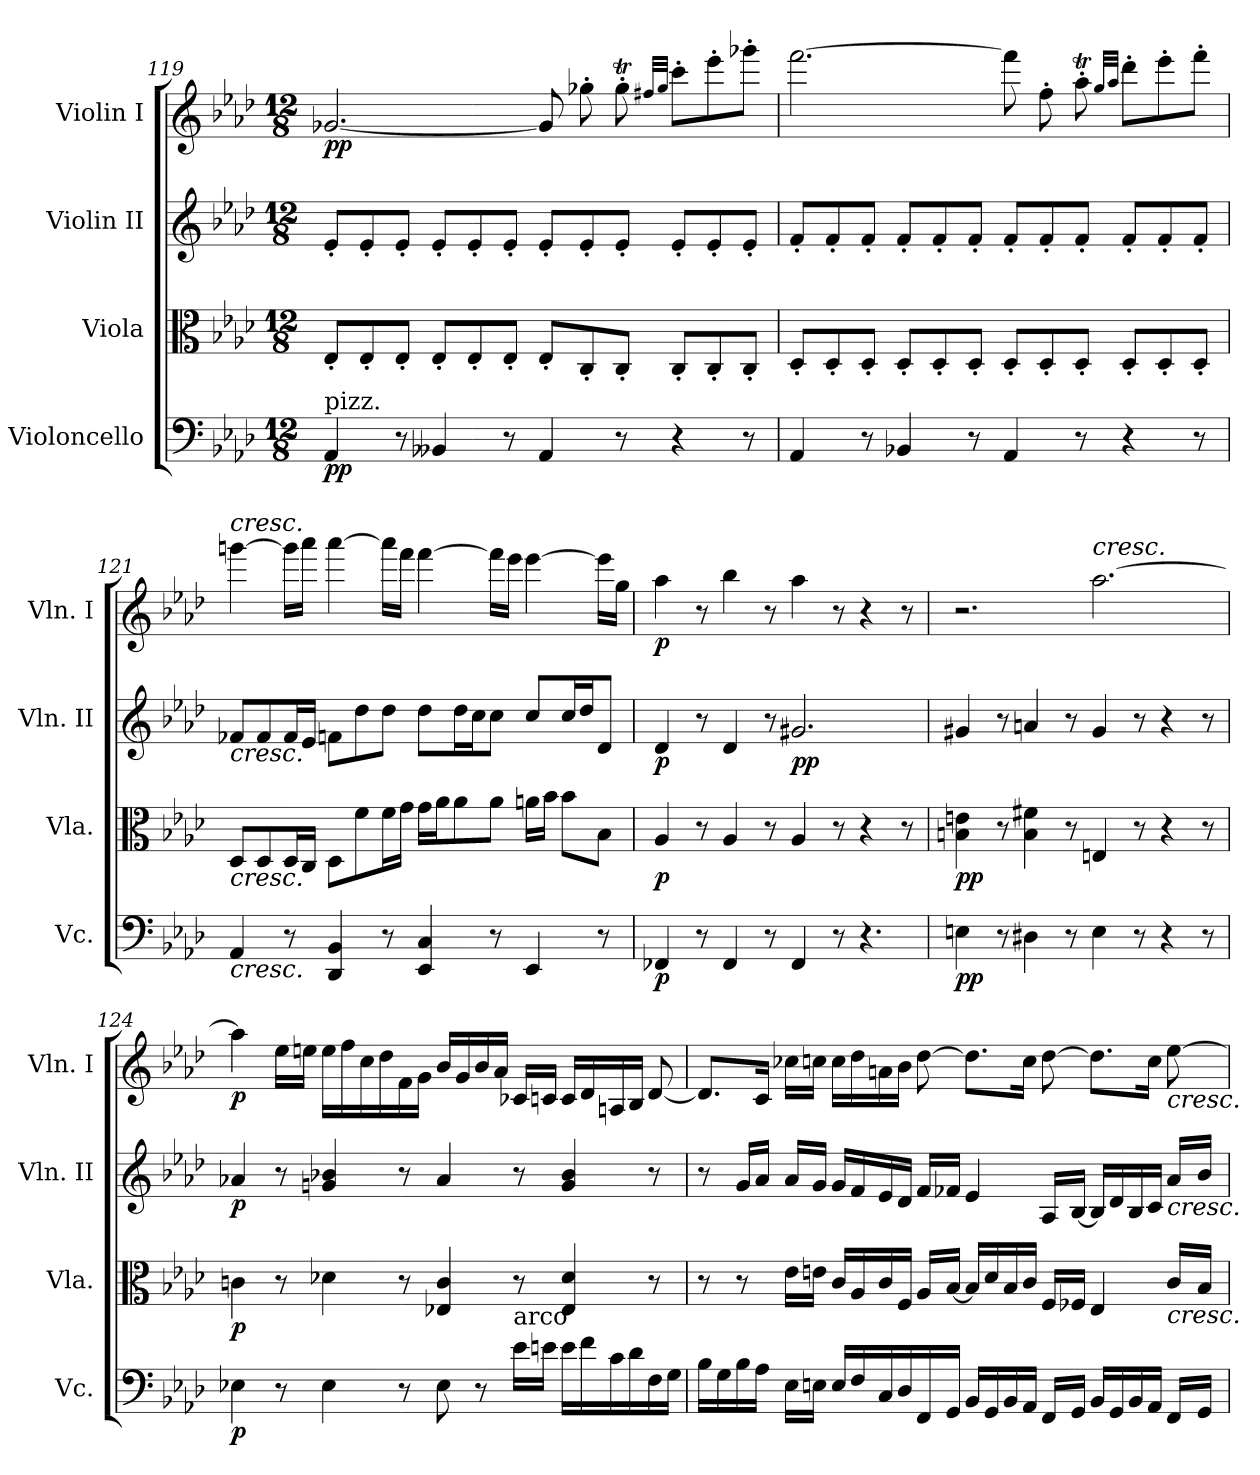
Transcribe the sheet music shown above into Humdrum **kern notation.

**kern	**dynam	**kern	**dynam	**kern	**dynam	**kern	**dynam
*part4	*part4	*part3	*part3	*part2	*part2	*part1	*part1
*staff4	*staff4	*staff3	*staff3	*staff2	*staff2	*staff1	*staff1
*I"Violoncello	*	*I"Viola	*	*I"Violin II	*	*I"Violin I	*
*I'Vc.	*	*I'Vla.	*	*I'Vln. II	*	*I'Vln. I	*
*clefF4	*	*clefC3	*	*clefG2	*	*clefG2	*
*k[b-e-a-d-]	*	*k[b-e-a-d-]	*	*k[b-e-a-d-]	*	*k[b-e-a-d-]	*
*A-:	*	*A-:	*	*A-:	*	*A-:	*
*M12/8	*	*M12/8	*	*M12/8	*	*M12/8	*
=119	=119	=119	=119	=119	=119	=119	=119
!LO:TX:a:t=pizz.	!	!	!	!	!	!	!
!	!LO:DY:b	!	!	!	!	!	!LO:DY:b
4AA-/	pp	8E-'/L	.	8e-'/L	.	[2.g-X/	pp
.	.	8E-'/	.	8e-'/	.	.	.
8r	.	8E-'/J	.	8e-'/J	.	.	.
4BB--X/	.	8E-'/L	.	8e-'/L	.	.	.
.	.	8E-'/	.	8e-'/	.	.	.
8r	.	8E-'/J	.	8e-'/J	.	.	.
4AA-/	.	8E-'/L	.	8e-'/L	.	8g-/]	.
.	.	8C'/	.	8e-'/	.	8gg-X'\	.
8r	.	8C'/J	.	8e-'/J	.	8gg-T'\	.
.	.	.	.	.	.	32qff#X/LLL	.
.	.	.	.	.	.	32qgg-/JJJ	.
4r	.	8C'/L	.	8e-'/L	.	8ccc'\L	.
.	.	8C'/	.	8e-'/	.	8eee-'\	.
8r	.	8C'/J	.	8e-'/J	.	8ggg-X'\J	.
=120	=120	=120	=120	=120	=120	=120	=120
4AA-/	.	8D-'/L	.	8f'/L	.	[2.fff\	.
.	.	8D-'/	.	8f'/	.	.	.
8r	.	8D-'/J	.	8f'/J	.	.	.
4BB-X/	.	8D-'/L	.	8f'/L	.	.	.
.	.	8D-'/	.	8f'/	.	.	.
8r	.	8D-'/J	.	8f'/J	.	.	.
4AA-/	.	8D-'/L	.	8f'/L	.	8fff\]	.
.	.	8D-'/	.	8f'/	.	8ff'\	.
8r	.	8D-'/J	.	8f'/J	.	8aa-T'\	.
.	.	.	.	.	.	32qgg/LLL	.
.	.	.	.	.	.	32qaa-/JJJ	.
4r	.	8D-'/L	.	8f'/L	.	8ddd-'\L	.
.	.	8D-'/	.	8f'/	.	8eee-'\	.
8r	.	8D-'/J	.	8f'/J	.	8fff'\J	.
=121	=121	=121	=121	=121	=121	=121	=121
!	!	!	!	!	!	!LO:TX:a:i:t=cresc.	!
!	!	!	!	!LO:TX:b:i:t=cresc.	!	!	!
!	!	!LO:TX:b:i:t=cresc.	!	!	!	!	!
!LO:TX:b:i:t=cresc.	!	!	!	!	!	!	!
4AA-/	.	8D-/L	.	8f-X/L	.	[4gggn\	.
.	.	8D-/	.	8f-/	.	.	.
8r	.	16D-/L	.	16f-/L	.	16ggg\LL]	.
.	.	16C/JJ	.	16e-/JJ	.	16aaa-\JJ	.
4DD-/ 4BB-/	.	8D-\L	.	8fn\L	.	[4aaa-\	.
.	.	8f\	.	8dd-\	.	.	.
8r	.	16f\L	.	8dd-\J	.	16aaa-\LL]	.
.	.	16g\JJ	.	.	.	16fff\JJ	.
4EE-/ 4C/	.	16g\LL	.	8dd-\L	.	[4fff\	.
.	.	16a-\J	.	.	.	.	.
.	.	8a-\	.	16dd-\L	.	.	.
.	.	.	.	16cc\J	.	.	.
8r	.	8a-\J	.	8cc\J	.	16fff\LL]	.
.	.	.	.	.	.	16eee-\JJ	.
4EE-/	.	16an\LL	.	8cc/L	.	[4eee-\	.
.	.	16b-\JJ	.	.	.	.	.
.	.	8b-\L	.	16cc/L	.	.	.
.	.	.	.	16dd-/J	.	.	.
8r	.	8B-\J	.	8d-/J	.	16eee-\LL]	.
.	.	.	.	.	.	16gg\JJ	.
=122	=122	=122	=122	=122	=122	=122	=122
!	!LO:DY:b	!	!LO:DY:b	!	!LO:DY:b	!	!LO:DY:b
4FF-X/	p	4A-/	p	4d-/	p	4aa-\	p
8r	.	8r	.	8r	.	8r	.
4FF-/	.	4A-/	.	4d-/	.	4bb-\	.
8r	.	8r	.	8r	.	8r	.
!	!	!	!	!	!LO:DY:b	!	!
4FF-/	.	4A-/	.	2.g#X/	pp	4aa-\	.
8r	.	8r	.	.	.	8r	.
4.r	.	4r	.	.	.	4r	.
.	.	8r	.	.	.	8r	.
=123	=123	=123	=123	=123	=123	=123	=123
!	!LO:DY:b	!	!LO:DY:b	!	!	!	!
4En\	pp	4Bn\ 4en\	pp	4g#X/	.	2.r	.
8r	.	8r	.	8r	.	.	.
4D#X\	.	4B\ 4f#X\	.	4an/	.	.	.
8r	.	8r	.	8r	.	.	.
!	!	!	!	!	!	!LO:TX:a:i:t=cresc.	!
4E\	.	4En/	.	4g#/	.	[2.aa-\	.
8r	.	8r	.	8r	.	.	.
4r	.	4r	.	4r	.	.	.
8r	.	8r	.	8r	.	.	.
=124	=124	=124	=124	=124	=124	=124	=124
!	!LO:DY:b	!	!LO:DY:b	!	!LO:DY:b	!	!LO:DY:b
4E-X\	p	4cn\	p	4a-X/	p	4aa-\]	p
8r	.	8r	.	8r	.	16ee-\LL	.
.	.	.	.	.	.	16een\JJ	.
4E-\	.	4d-X\	.	4gn/ 4b-X/	.	16ee\LL	.
.	.	.	.	.	.	16ff\	.
.	.	.	.	.	.	16cc\	.
.	.	.	.	.	.	16dd-\	.
8r	.	8r	.	8r	.	16f\	.
.	.	.	.	.	.	16g\JJ	.
8E-\	.	4E-X/ 4c/	.	4a-/	.	16b-/LL	.
.	.	.	.	.	.	16g/	.
8r	.	.	.	.	.	16b-/	.
.	.	.	.	.	.	16a-/JJ	.
!LO:TX:a:t=arco	!	!	!	!	!	!	!
16e-\LL	.	8r	.	8r	.	16c-X/LL	.
16en\JJ	.	.	.	.	.	16cn/JJ	.
16e\LL	.	4E-/ 4d-/	.	4g/ 4b-/	.	16c/LL	.
16f\	.	.	.	.	.	16d-/	.
16c\	.	.	.	.	.	16An/	.
16d-\	.	.	.	.	.	16B-/JJ	.
16F\	.	8r	.	8r	.	[8d-/	.
16G\JJ	.	.	.	.	.	.	.
=125	=125	=125	=125	=125	=125	=125	=125
16B-\LL	.	8r	.	8r	.	8.d-/L]	.
16G\	.	.	.	.	.	.	.
16B-\	.	8r	.	16g/LL	.	.	.
16A-\JJ	.	.	.	16a-/JJ	.	16c/Jk	.
16E-\LL	.	16e-\LL	.	16a-/LL	.	16cc-X\LL	.
16En\JJ	.	16en\JJ	.	16g/JJ	.	16ccn\JJ	.
16E/LL	.	16c/LL	.	16g/LL	.	16cc\LL	.
16F/	.	16A-/	.	16f/	.	16dd-\	.
16C/	.	16c/	.	16e-/	.	16an\	.
16D-/	.	16F/JJ	.	16d-/JJ	.	16b-\JJ	.
16FF/	.	16A-/LL	.	16f/LL	.	[8dd-\	.
16GG/JJ	.	[16B-/JJ	.	16f-X/JJ	.	.	.
16BB-/LL	.	16B-/LL]	.	4e-/	.	8.dd-\L]	.
16GG/	.	16d-/	.	.	.	.	.
16BB-/	.	16B-/	.	.	.	.	.
16AA-/JJ	.	16c/JJ	.	.	.	16cc\Jk	.
16FF/LL	.	16F/LL	.	16A-/LL	.	[8dd-\	.
16GG/JJ	.	16F-X/JJ	.	[16B-/JJ	.	.	.
16BB-/LL	.	4E-/	.	16B-/LL]	.	8.dd-\L]	.
16GG/	.	.	.	16d-/	.	.	.
16BB-/	.	.	.	16B-/	.	.	.
16AA-/JJ	.	.	.	16c/JJ	.	16cc\Jk	.
!	!	!	!	!	!	!LO:TX:b:i:t=cresc.	!
!	!	!	!	!LO:TX:b:i:t=cresc.	!	!	!
!	!	!LO:TX:b:i:t=cresc.	!	!	!	!	!
16FF/LL	.	16c/LL	.	16a-/LL	.	[8ee-\	.
16GG/JJ	.	16B-/JJ	.	16b-/JJ	.	.	.
=	=	=	=	=	=	=	=
*-	*-	*-	*-	*-	*-	*-	*-
